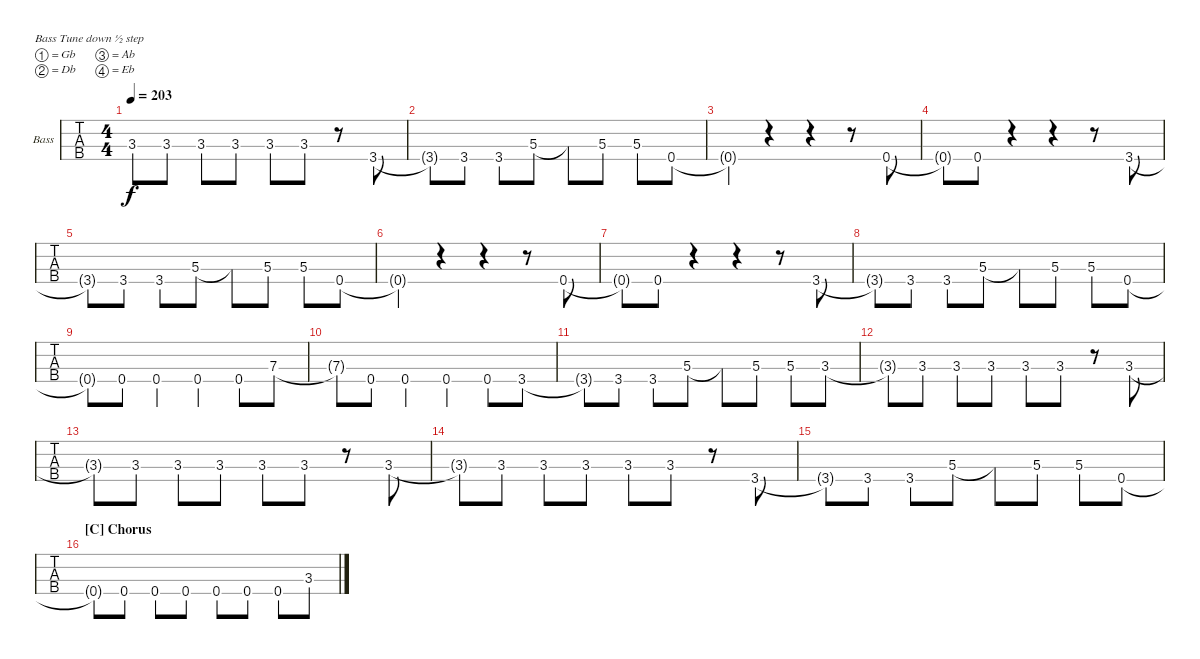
\defaultSystemsLayout 4
\bracketExtendMode groupsimilarinstruments
\firstSystemTrackNameOrientation horizontal
\otherSystemsTrackNameOrientation horizontal
\track ("Joe Principe - Bass" "Bass") {instrument electricbassfinger}
\staff {tabs}
\tuning (Gb2 Db2 Ab1 Eb1)
\ts (4 4)
\tempo 203
\clef f4
\ks c
3.3{t}.8{dy f} 3.3.8 3.3.8 3.3.8 3.3.8 3.3.8 r.8 3.4.8 |
3.4{t}.8 3.4.8 3.4.8 5.3.8 5.3{t}.8 5.3.8 5.3.8 0.4.8 |
0.4{t}.4 r.4 r.4 r.8 0.4.8 |
0.4{t}.8 0.4.8 r.4 r.4 r.8 3.4.8 |
3.4{t}.8 3.4.8 3.4.8 5.3.8 5.3{t}.8 5.3.8 5.3.8 0.4.8 |
0.4{t}.4 r.4 r.4 r.8 0.4.8 |
0.4{t}.8 0.4.8 r.4 r.4 r.8 3.4.8 |
3.4{t}.8 3.4.8 3.4.8 5.3.8 5.3{t}.8 5.3.8 5.3.8 0.4.8 |
0.4{t}.8 0.4.8 0.4.4 0.4.4 0.4.8 7.3.8 |
7.3{t}.8 0.4.8 0.4.4 0.4.4 0.4.8 3.4.8 |
3.4{t}.8 3.4.8 3.4.8 5.3.8 5.3{t}.8 5.3.8 5.3.8 3.3.8 |
3.3{t}.8 3.3.8 3.3.8 3.3.8 3.3.8 3.3.8 r.8 3.3.8 |
3.3{t}.8 3.3.8 3.3.8 3.3.8 3.3.8 3.3.8 r.8 3.3.8 |
3.3{t}.8 3.3.8 3.3.8 3.3.8 3.3.8 3.3.8 r.8 3.4.8 |
3.4{t}.8 3.4.8 3.4.8 5.3.8 5.3{t}.8 5.3.8 5.3.8 0.4.8 |
\section ("C" "Chorus")
0.4{t}.8 0.4.8 0.4.8 0.4.8 0.4.8 0.4.8 0.4.8 3.3.8
